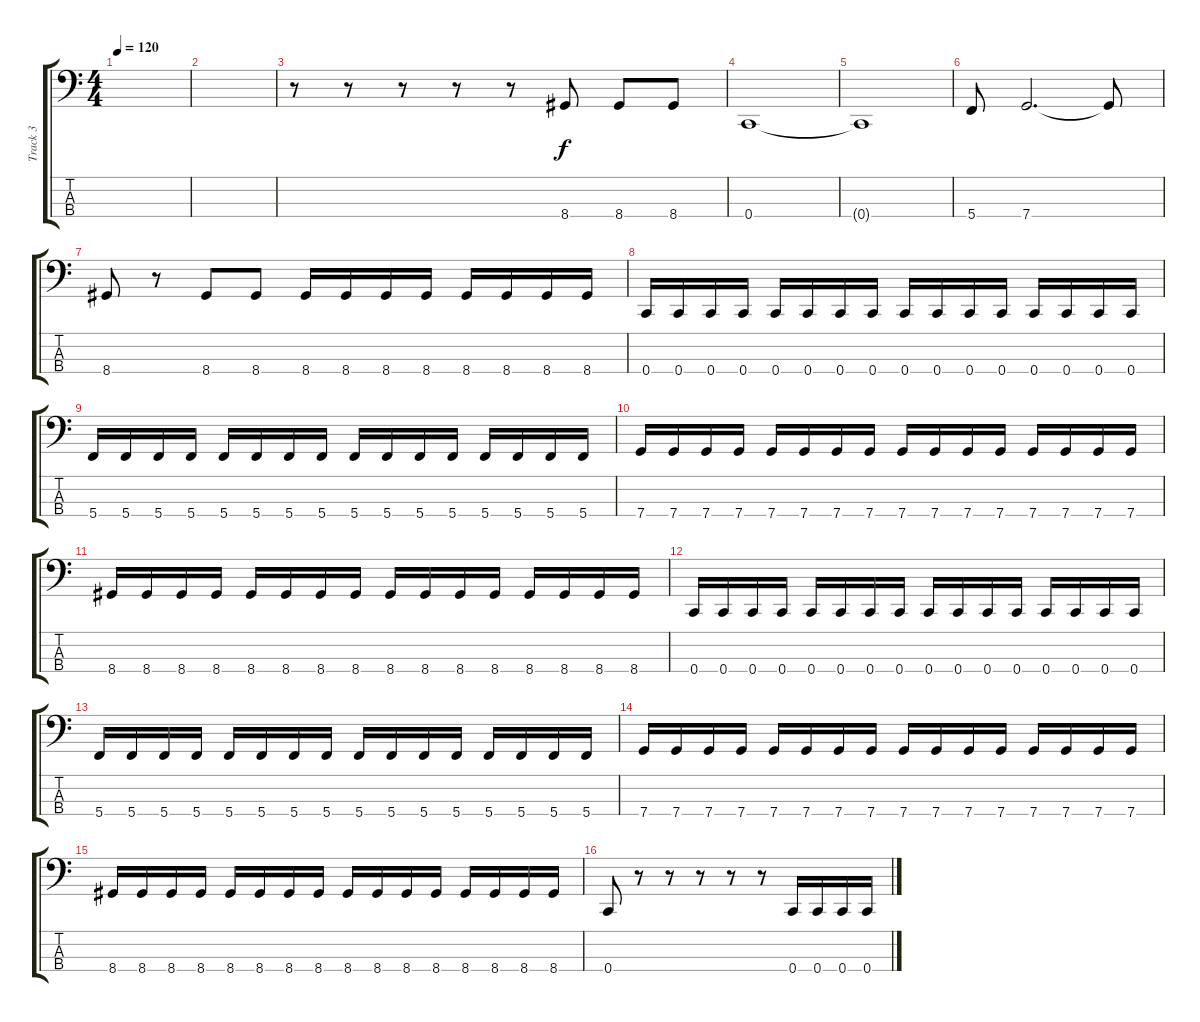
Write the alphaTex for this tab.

\track ("Track 3" "Track 3") {instrument electricbasspick}
\staff {score tabs}
\tuning (F2 C2 G1 C1) {hide}
\ts (4 4)
\tempo 120
\clef f4
\ks c
|
|
r.8 r.8 r.8 r.8 r.8 8.4.8 8.4.8 8.4.8 |
0.4.1 |
0.4{t}.1 |
5.4.8 7.4.2{d} 7.4{t}.8 |
8.4.8 r.8 8.4.8 8.4.8 8.4.16 8.4.16 8.4.16 8.4.16 8.4.16 8.4.16 8.4.16 8.4.16 |
0.4.16 0.4.16 0.4.16 0.4.16 0.4.16 0.4.16 0.4.16 0.4.16 0.4.16 0.4.16 0.4.16 0.4.16 0.4.16 0.4.16 0.4.16 0.4.16 |
5.4.16 5.4.16 5.4.16 5.4.16 5.4.16 5.4.16 5.4.16 5.4.16 5.4.16 5.4.16 5.4.16 5.4.16 5.4.16 5.4.16 5.4.16 5.4.16 |
7.4.16 7.4.16 7.4.16 7.4.16 7.4.16 7.4.16 7.4.16 7.4.16 7.4.16 7.4.16 7.4.16 7.4.16 7.4.16 7.4.16 7.4.16 7.4.16 |
8.4.16 8.4.16 8.4.16 8.4.16 8.4.16 8.4.16 8.4.16 8.4.16 8.4.16 8.4.16 8.4.16 8.4.16 8.4.16 8.4.16 8.4.16 8.4.16 |
0.4.16 0.4.16 0.4.16 0.4.16 0.4.16 0.4.16 0.4.16 0.4.16 0.4.16 0.4.16 0.4.16 0.4.16 0.4.16 0.4.16 0.4.16 0.4.16 |
5.4.16 5.4.16 5.4.16 5.4.16 5.4.16 5.4.16 5.4.16 5.4.16 5.4.16 5.4.16 5.4.16 5.4.16 5.4.16 5.4.16 5.4.16 5.4.16 |
7.4.16 7.4.16 7.4.16 7.4.16 7.4.16 7.4.16 7.4.16 7.4.16 7.4.16 7.4.16 7.4.16 7.4.16 7.4.16 7.4.16 7.4.16 7.4.16 |
8.4.16 8.4.16 8.4.16 8.4.16 8.4.16 8.4.16 8.4.16 8.4.16 8.4.16 8.4.16 8.4.16 8.4.16 8.4.16 8.4.16 8.4.16 8.4.16 |
0.4.8 r.8 r.8 r.8 r.8 r.8 0.4.16 0.4.16 0.4.16 0.4.16
